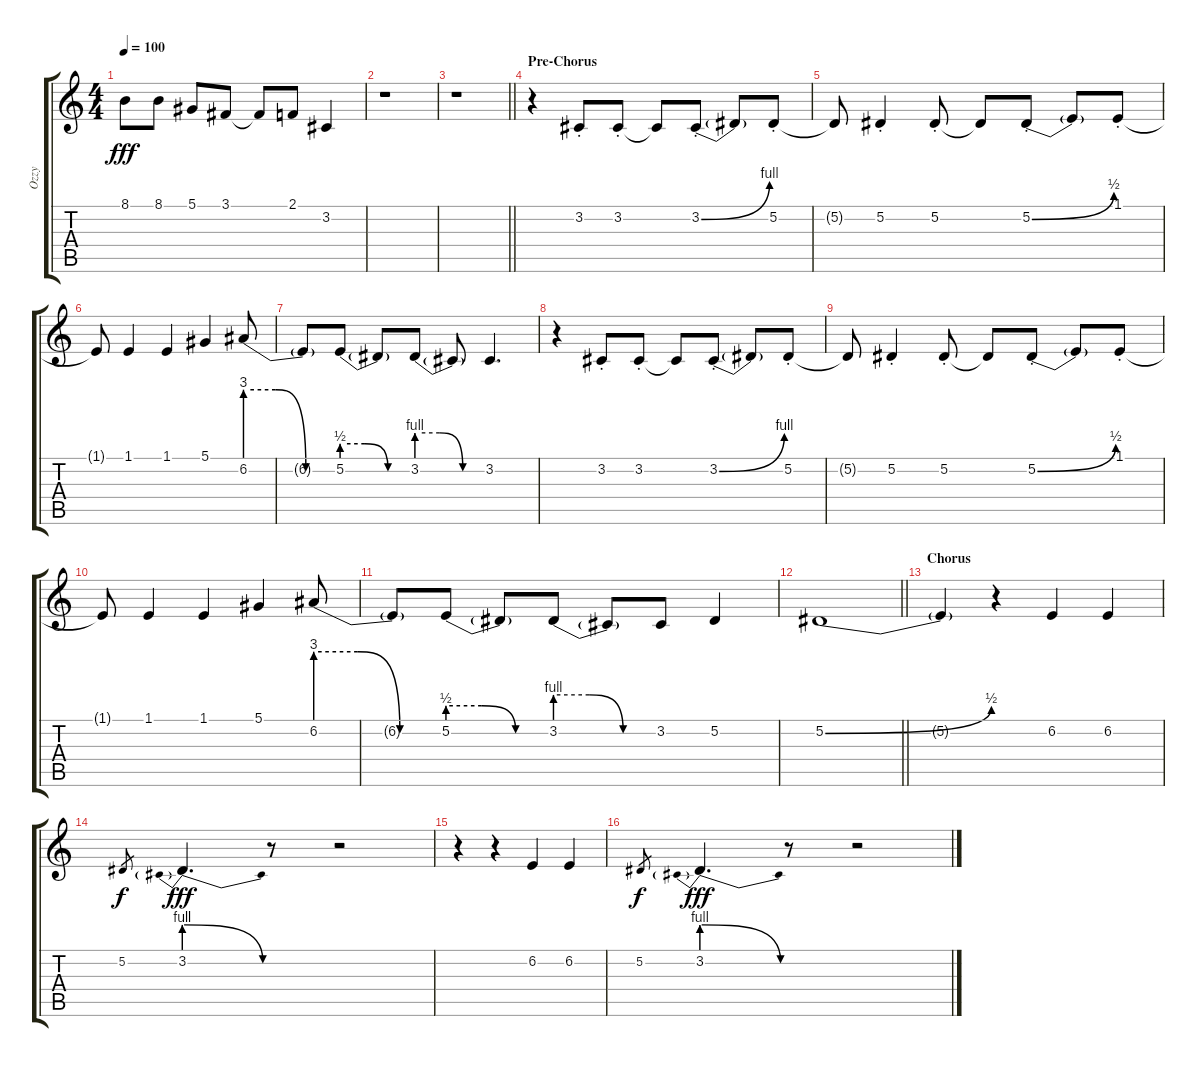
\track ("Ozzy" "Ozzy") {instrument synthvoice}
\staff {score tabs}
\tuning (Eb4 Bb3 Gb3 Db3 Ab2 Eb2) {hide}
\ts (4 4)
\tempo 100
\clef g2
\ks c
8.1.8{dy fff} 8.1.8 5.1.8 3.1.8 3.1{t}.8 2.1.8 3.2.4 |
r.1 |
\barLineRight lightlight
r.1 |
\section ("" "Pre-Chorus")
r.4 3.2{st}.8 3.2{st}.8 3.2{t}.8 3.2{be (bend 0 0 60 4) st}.8 3.2{t}.8 5.2{st}.8 |
5.2{t}.8 5.2{st}.4 5.2{st}.8 5.2{t}.8 5.2{be (bend 0 0 60 2) st}.8 5.2{t}.8 1.1{st}.8 |
1.1{t}.8 1.1.4 1.1.4 5.1.4 6.2{be (custom 0 12 20 12 40 0 60 0)}.8 |
6.2{t}.8 5.2{be (custom 0 2 20 2 40 0 60 0)}.8 5.2{t}.8 3.2{be (custom 0 4 20 4 40 0 60 0)}.8 3.2{t}.8 3.2.4{d} |
r.4 3.2{st}.8 3.2{st}.8 3.2{t}.8 3.2{be (bend 0 0 60 4) st}.8 3.2{t}.8 5.2{st}.8 |
5.2{t}.8 5.2{st}.4 5.2{st}.8 5.2{t}.8 5.2{be (bend 0 0 60 2) st}.8 5.2{t}.8 1.1{st}.8 |
1.1{t}.8 1.1.4 1.1.4 5.1.4 6.2{be (custom 0 12 20 12 40 0 60 0)}.8 |
6.2{t}.8 5.2{be (custom 0 2 20 2 40 0 60 0)}.8 5.2{t}.8 3.2{be (custom 0 4 20 4 40 0 60 0)}.8 3.2{t}.8 3.2.8 5.2.4 |
\barLineRight lightlight
5.2{be (bend 0 0 60 2)}.1 |
\section ("" "Chorus")
5.2{t}.4 r.4 6.2.4 6.2.4 |
5.2.8{gr dy f} 3.2{be (prebendrelease 0 4 60 0)}.4{d dy fff} r.8 r.2 |
r.4 r.4 6.2.4 6.2.4 |
5.2.8{gr dy f} 3.2{be (prebendrelease 0 4 60 0)}.4{d dy fff} r.8 r.2
